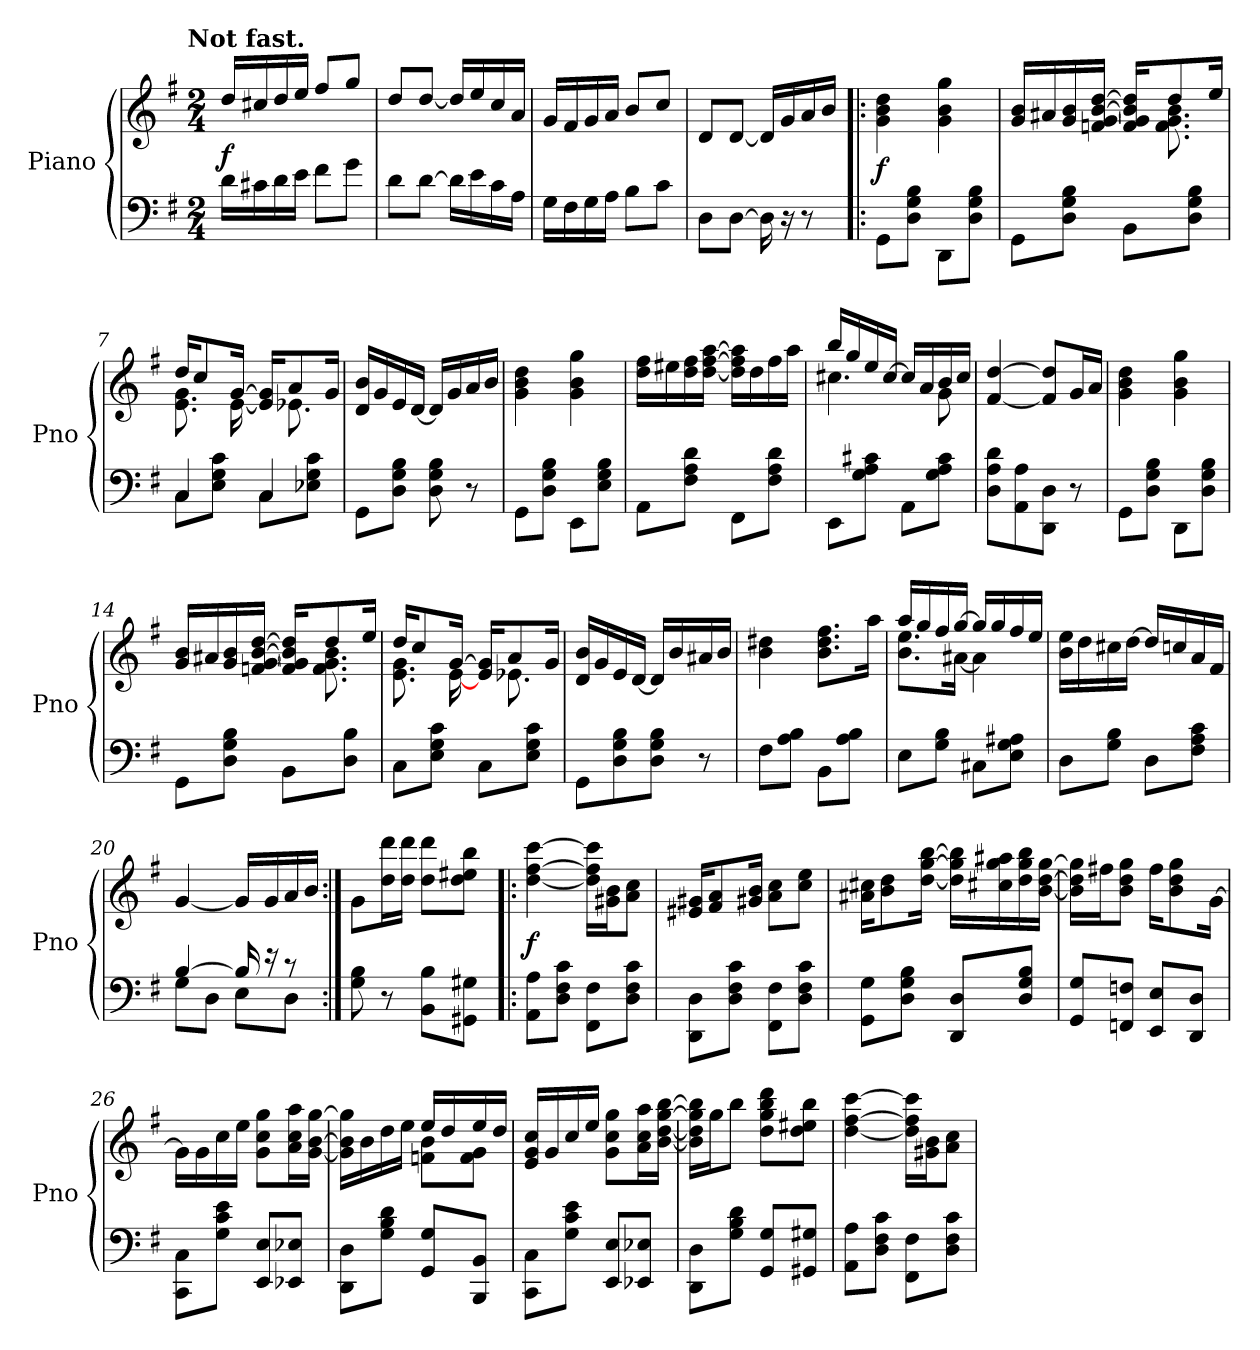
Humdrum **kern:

**kern	**kern	**dynam
*part1	*part1	*part1
*staff2	*staff1	*staff1/2
*I"Piano	*	*
*I'Pno	*	*
*clefF4	*clefG2	*
*k[f#]	*k[f#]	*
!!LO:TX:omd:t=Not fast.
*M2/4	*M2/4	*
*MM88	*MM88	*
=1	=1	=1
16d\LL	16dd/LL	f
16c#X\	16cc#X/	.
16d\	16dd/	.
16e\JJ	16ee/JJ	.
8f#\L	8ff#/L	.
8g\J	8gg/J	.
=2	=2	=2
8d\L	8dd/L	.
[8d\J	[8dd/J	.
16d\LL]	16dd/LL]	.
16e\	16ee/	.
16c\	16cc/	.
16A\JJ	16a/JJ	.
=3	=3	=3
16GLL	16gLL	.
16F#	16f#	.
16G	16g	.
16AJJ	16aJJ	.
8BL	8b/L	.
8cJ	8cc/J	.
=4	=4	=4
8DL	8dL	.
[8DJ	[8dJ	.
16D]	16dLL]	.
16r	16g	.
8r	16a	.
.	16bJJ	.
=5!|:	=5!|:	=5!|:
8GG\L	4g 4b 4dd	f
8D\ 8G\ 8B\J	.	.
8DD\L	4g 4b 4gg	.
8D\ 8G\ 8B\J	.	.
=6	=6	=6
*	*^	*
8GG\L	16g 16bLL	4ryy	.
.	16a#X	.	.
8D\ 8G\ 8B\J	16g 16b	.	.
.	[16fn [16g [16b [16ddJJ	.	.
8BBL	16f] 16g] 16b] 16dd]KL	16ryy	.
.	8dd	8.f 8.g 8.b	.
8D 8G 8BJ	.	.	.
.	16eeJk	.	.
=7	=7	=7	=7
*^	*	*	*
4C	8CL	16ddKL	8.e 8.g	.
.	.	8cc	.	.
.	8E 8G 8cJ	.	.	.
.	.	[16gJk	[16e	.
4C	8CL	16e] 16g]KL	16ryy	.
.	.	8a	8.e-X	.
.	8E-X 8G 8cJ	.	.	.
.	.	16gJk	.	.
*v	*v	*	*	*
*	*v	*v	*
=8	=8	=8
8GG\L	16d 16bLL	.
.	16g	.
8D\ 8G\ 8B\J	16e	.
.	[16dJJ	.
8D 8G 8B	16dLL]	.
.	16g	.
8r	16a	.
.	16bJJ	.
=9	=9	=9
8GG\L	4g 4b 4dd	.
8D\ 8G\ 8B\J	.	.
8EE\L	4g 4b 4gg	.
8E\ 8G\ 8B\J	.	.
=10	=10	=10
8AAL	16dd 16ff#LL	.
.	16ee#X	.
8F# 8A 8dJ	16dd 16ff#	.
.	[16dd [16ff# [16aaJJ	.
8FF#L	16dd] 16ff#] 16aa]LL	.
.	16dd	.
8F# 8A 8dJ	16ff#	.
.	16aaJJ	.
=11	=11	=11
*	*^	*
8EE\L	16bbLL	4.cc#X	.
.	16gg	.	.
8G\ 8A\ 8c#X\J	16ee	.	.
.	[16cc#JJ	.	.
8AAL	16cc#LL]	.	.
.	16a	.	.
8G 8A 8c#J	16b	8g	.
.	16cc#JJ	.	.
*	*v	*v	*
=12	=12	=12
8D 8A 8dL	[4f# [4dd	.
8AA 8A	.	.
8DD 8DJ	8f#] 8dd]L	.
8r	16gL	.
.	16aJJ	.
=13	=13	=13
8GG\L	4g 4b 4dd	.
8D\ 8G\ 8B\J	.	.
8DD\L	4g 4b 4gg	.
8D\ 8G\ 8B\J	.	.
=14	=14	=14
*	*^	*
8GG\L	16g 16bLL	4ryy	.
.	16a#X	.	.
8D\ 8G\ 8B\J	16g 16b	.	.
.	[16fn [16g [16b [16ddJJ	.	.
8BBL	16f] 16g] 16b] 16dd]KL	16ryy	.
.	8dd	8.f 8.g 8.b	.
8D 8BJ	.	.	.
.	16eeJk	.	.
=15	=15	=15	=15
8CL	16ddKL	8.e 8.g	.
.	8cc	.	.
8E 8G 8cJ	.	.	.
.	[16gJk	[16e	.
8CL	16e 16g]KL	16ryy	.
.	8a	8.e-X	.
8E 8G 8cJ	.	.	.
.	16gJk	.	.
*	*v	*v	*
=16	=16	=16
8GGL	16d 16bLL	.
.	16g	.
8D 8G 8B	16e	.
.	[16dJJ	.
8D 8G 8BJ	16dLL]	.
.	16b	.
8r	16a#X	.
.	16bJJ	.
=17	=17	=17
8F#L	4b 4dd#X	.
8A 8BJ	.	.
8BBL	8.b 8.dd# 8.ff#L	.
8A 8BJ	.	.
.	16aaJk	.
=18	=18	=18
*	*^	*
8EL	16aaLL	8.b 8.eeL	.
.	16gg	.	.
8G 8BJ	16ff#	.	.
.	[16ggJJ	[16a#XJk	.
8C#XL	16ggLL]	4a#]	.
.	16gg	.	.
8E 8G 8A#XJ	16ff#	.	.
.	16eeJJ	.	.
*	*v	*v	*
=19	=19	=19
8DL	16b 16eeLL	.
.	16dd	.
8G 8BJ	16cc#X	.
.	[16ddJJ	.
8DL	16ddLL]	.
.	16ccn	.
8F# 8A 8cJ	16a	.
.	16f#JJ	.
=20	=20	=20
*^	*	*
[4B	8GL	[4g	.
.	8DJ	.	.
16B]	8EL	16gLL]	.
16re	.	16g	.
8rc	8DJ	16a	.
.	.	16bJJ	.
*v	*v	*	*
=21:|!	=21:|!	=21:|!
8G 8B	8gL	.
8r	16dd 16dddL	.
.	16dd 16dddJJ	.
8BB 8BL	8dd 8dddL	.
8GG#X 8G#XJ	8dd 8ee#X 8bbJ	.
=22!|:	=22!|:	=22!|:
8AA 8AL	[4dd [4ff# [4ccc	f
8D 8F# 8cJ	.	.
8FF# 8F#L	16dd] 16ff#] 16ccc]LL	.
.	16g#X 16bJ	.
8D 8F# 8cJ	8a 8ccJ	.
=23	=23	=23
8DD\ 8D\L	16e#X 16g#XKL	.
.	8f# 8a	.
8D\ 8F#\ 8c\J	.	.
.	16g#X 16bJk	.
8FF# 8F#L	8a 8ccL	.
8D 8F# 8cJ	8cc 8eeJ	.
=24	=24	=24
8GG 8GL	16a#X 16cc#XKL	.
.	8b 8dd	.
8D 8G 8BJ	.	.
.	[16dd [16gg [16bbJk	.
8DD 8DL	16dd] 16gg] 16bb]LL	.
.	16cc#X 16gg 16aa#X	.
8D 8G 8BJ	16dd 16gg 16bb	.
.	[16b [16dd [16ggJJ	.
=25	=25	=25
8GG 8GL	16b] 16dd] 16gg]LL	.
.	16ff#XJ	.
8FFn 8FnJ	8b 8dd 8ggJ	.
8EE 8EL	16ff#KL	.
.	8b 8dd 8gg	.
8DD 8DJ	.	.
.	[16gJk	.
=26	=26	=26
8CC 8CL	16gLL]	.
.	16g	.
8G 8c 8eJ	16cc	.
.	16eeJJ	.
8EE 8EL	8g 8cc 8ggL	.
8EE-X 8E-XJ	16a 16cc 16aaL	.
.	[16g [16b [16ggJJ	.
=27	=27	=27
*	*^	*
8DD 8DL	4ryy	16g] 16b] 16gg]LL	.
.	.	16b	.
8G 8B 8dJ	.	16dd	.
.	.	16eeJJ	.
8GG 8GL	16eeLL	8fn 8bL	.
.	16dd	.	.
8BBB 8BBJ	16ee	8f 8gJ	.
.	16ddJJ	.	.
*	*v	*v	*
=28	=28	=28
8CC 8CL	16e/ 16g/ 16cc/LL	.
.	16g/	.
8G 8c 8eJ	16cc/	.
.	16ee/JJ	.
8EE 8EL	8g 8cc 8ggL	.
8EE-X 8E-XJ	16a 16cc 16aaL	.
.	[16b [16dd [16gg [16bbJJ	.
=29	=29	=29
8DD 8DL	16b] 16dd] 16gg] 16bb]LL	.
.	16ggJ	.
8G 8B 8dJ	8bbJ	.
8GG 8GL	8dd 8gg 8bb 8dddL	.
8GG#X 8G#XJ	8dd 8ee#X 8bbJ	.
=30	=30	=30
8AA 8AL	[4dd [4ff# [4ccc	.
8D 8F# 8cJ	.	.
8FF# 8F#L	16dd] 16ff#] 16ccc]LL	.
.	16g#X 16bJ	.
8D 8F# 8cJ	8a 8ccJ	.
=	=	=
*-	*-	*-
